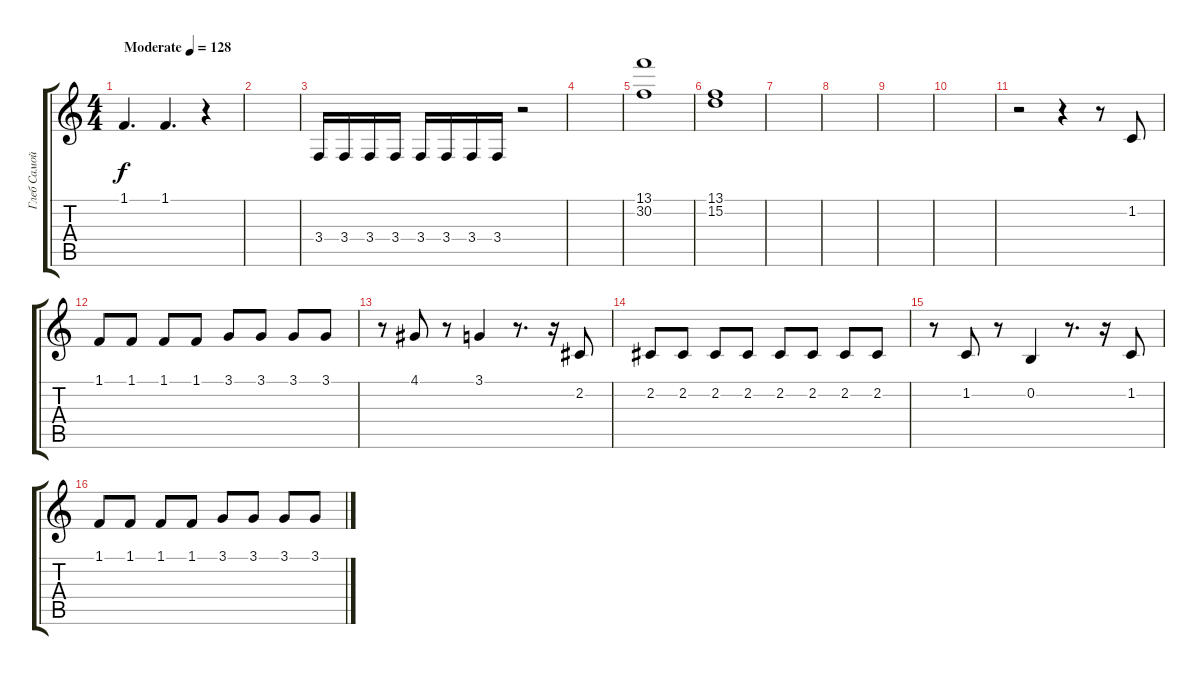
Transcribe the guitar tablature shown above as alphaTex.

\track ("Глеб Самойлов (fx)" "Глеб Самой") {instrument lead6voice}
\staff {score tabs}
\tuning (E4 B3 G3 D3 A2 E2) {hide}
\ts (4 4)
\tempo (128 "Moderate")
\clef g2
\ks c
1.1.4{d dy f instrument lead6voice} 1.1.4{d} r.4 |
|
3.4.16 3.4.16 3.4.16 3.4.16 3.4.16 3.4.16 3.4.16 3.4.16 r.2 |
|
(13.1 30.2).1{instrument birdtweet} |
(13.1 15.2).1 |
|
|
|
|
r.2{volume 15 instrument voiceoohs} r.4 r.8 1.2.8 |
1.1.8 1.1.8 1.1.8 1.1.8 3.1.8 3.1.8 3.1.8 3.1.8 |
r.8 4.1.8 r.8 3.1.4 r.8{d} r.16 2.2.8 |
2.2.8 2.2.8 2.2.8 2.2.8 2.2.8 2.2.8 2.2.8 2.2.8 |
r.8 1.2.8 r.8 0.2.4 r.8{d} r.16 1.2.8 |
1.1.8 1.1.8 1.1.8 1.1.8 3.1.8 3.1.8 3.1.8 3.1.8
